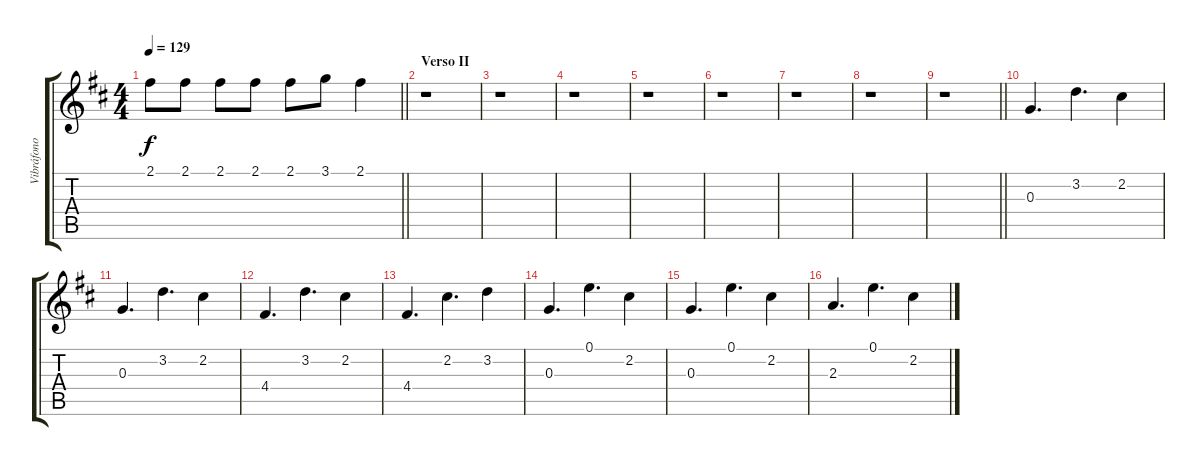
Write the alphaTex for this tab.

\track ("Vibráfono" "Vibráfono") {instrument vibraphone}
\staff {score tabs}
\tuning (E5 B4 G4 D4 A3 E3) {hide}
\ts (4 4)
\tempo 129
\clef g2
\barLineRight lightlight
\ks d
2.1{t}.8{dy f} 2.1.8 2.1.8 2.1.8 2.1.8 3.1.8 2.1.4 |
\section ("" "Verso II")
r.1 |
r.1 |
r.1 |
r.1 |
r.1 |
r.1 |
r.1 |
\barLineRight lightlight
r.1 |
0.3.4{d} 3.2.4{d} 2.2.4 |
0.3.4{d} 3.2.4{d} 2.2.4 |
4.4.4{d} 3.2.4{d} 2.2.4 |
4.4.4{d} 2.2.4{d} 3.2.4 |
0.3.4{d} 0.1.4{d} 2.2.4 |
0.3.4{d} 0.1.4{d} 2.2.4 |
2.3.4{d} 0.1.4{d} 2.2.4
